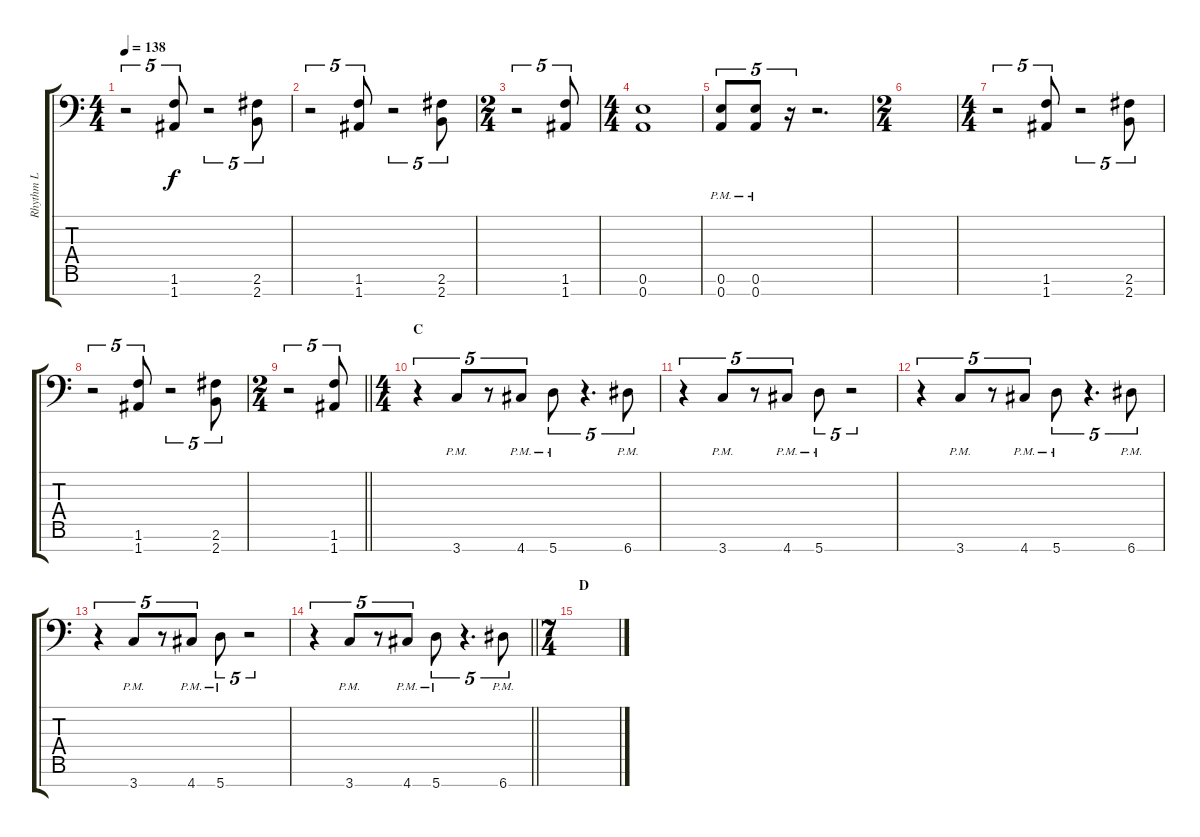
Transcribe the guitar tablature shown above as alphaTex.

\track ("Rhythm L" "Rhythm L") {instrument distortionguitar}
\staff {score tabs}
\tuning (E4 B3 G3 D3 A2 E2 A1) {hide}
\ts (4 4)
\tempo 138
\clef f4
\ks c
r.2{tu (5 4) dy f} (1.6 1.7).8{tu (5 4)} r.2{tu (5 4)} (2.6 2.7).8{tu (5 4)} |
r.2{tu (5 4)} (1.6 1.7).8{tu (5 4)} r.2{tu (5 4)} (2.6 2.7).8{tu (5 4)} |
\ts (2 4)
r.2{tu (5 4)} (1.6 1.7).8{tu (5 4)} |
\ts (4 4)
(0.6 0.7).1 |
(0.6{pm} 0.7{pm}).8{tu (5 4)} (0.6{pm} 0.7{pm}).8{tu (5 4)} r.16{tu (5 4)} r.2{d} |
\ts (2 4)
|
\ts (4 4)
r.2{tu (5 4)} (1.6 1.7).8{tu (5 4)} r.2{tu (5 4)} (2.6 2.7).8{tu (5 4)} |
r.2{tu (5 4)} (1.6 1.7).8{tu (5 4)} r.2{tu (5 4)} (2.6 2.7).8{tu (5 4)} |
\ts (2 4)
\barLineRight lightlight
r.2{tu (5 4)} (1.6 1.7).8{tu (5 4)} |
\ts (4 4)
\section ("" "C")
r.4{tu (5 4)} 3.7{pm}.8{tu (5 4)} r.8{tu (5 4)} 4.7{pm}.8{tu (5 4)} 5.7{pm}.8{tu (5 4)} r.4{d tu (5 4)} 6.7{pm}.8{tu (5 4)} |
r.4{tu (5 4)} 3.7{pm}.8{tu (5 4)} r.8{tu (5 4)} 4.7{pm}.8{tu (5 4)} 5.7{pm}.8{tu (5 4)} r.2{tu (5 4)} |
r.4{tu (5 4)} 3.7{pm}.8{tu (5 4)} r.8{tu (5 4)} 4.7{pm}.8{tu (5 4)} 5.7{pm}.8{tu (5 4)} r.4{d tu (5 4)} 6.7{pm}.8{tu (5 4)} |
r.4{tu (5 4)} 3.7{pm}.8{tu (5 4)} r.8{tu (5 4)} 4.7{pm}.8{tu (5 4)} 5.7{pm}.8{tu (5 4)} r.2{tu (5 4)} |
\barLineRight lightlight
r.4{tu (5 4)} 3.7{pm}.8{tu (5 4)} r.8{tu (5 4)} 4.7{pm}.8{tu (5 4)} 5.7{pm}.8{tu (5 4)} r.4{d tu (5 4)} 6.7{pm}.8{tu (5 4)} |
\ts (7 4)
\section ("" "D")
